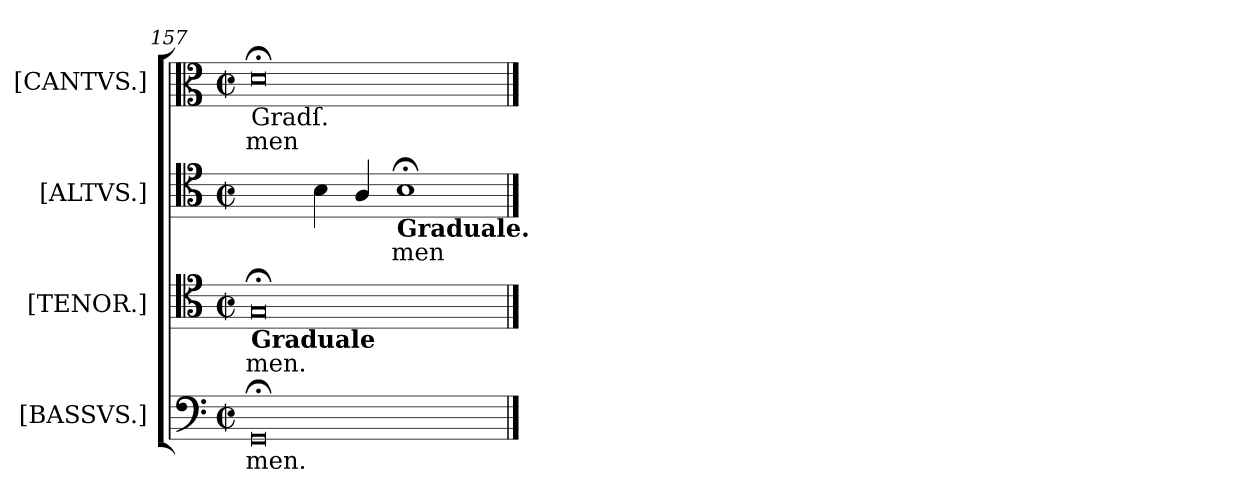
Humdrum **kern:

**kern	**text	**kern	**text	**kern	**text	**kern	**text
*part4	*part4	*part3	*part3	*part2	*part2	*part1	*part1
*staff4	*staff4	*staff3	*staff3	*staff2	*staff2	*staff1	*staff1
*I"[BASSVS.]	*	*I"[TENOR.]	*	*I"[ALTVS.]	*	*I"[CANTVS.]	*
*I'B	*	*I'T	*	*I'A	*	*I'C	*
*clefF4	*	*clefC4	*	*clefC4	*	*clefC3	*
*k[]	*	*k[]	*	*k[]	*	*k[]	*
*M2/1	*	*M2/1	*	*M2/1	*	*M2/1	*
*met(c|)	*	*met(c|)	*	*met(c|)	*	*met(c|)	*
=157	=157	=157	=157	=157	=157	=157	=157
!	!	!	!	!	!	!LO:TX:b:t=Gradſ.	!
!	!	!LO:TX:b:B:t=Graduale	!	!	!	!	!
!	!	!	!	!	!	!	!LO:LY:i
0GG;<;\	-men.	0G;<\	-men.	2ryy	.	0d;	-men
.	.	.	.	4B\	.	.	.
.	.	.	.	4A/	.	.	.
!	!	!	!	!LO:TX:b:B:t=Graduale.	!	!	!
!	!	!	!	!	!LO:LY:i	!	!
.	.	.	.	1B;<;	-men	.	.
==	==	==	==	==	==	==	==
*-	*-	*-	*-	*-	*-	*-	*-
